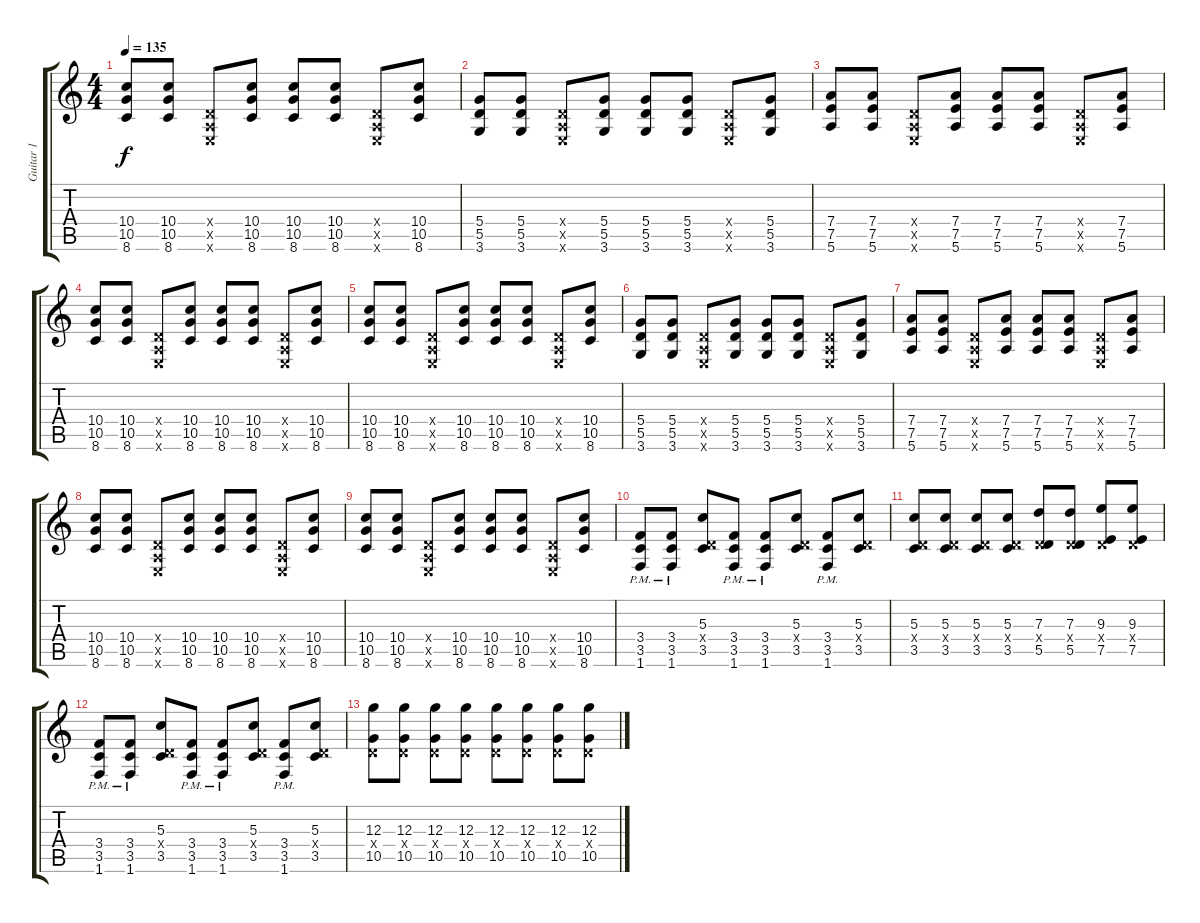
\track ("Guitar 1 " "Guitar 1 ") {instrument overdrivenguitar}
\staff {score tabs}
\tuning (E4 B3 G3 D3 A2 E2) {hide}
\ts (4 4)
\tempo 135
\clef g2
\ks c
(10.4 10.5 8.6).8{dy f} (10.4 10.5 8.6).8 (0.4{x} 0.5{x} 0.6{x}).8 (10.4 10.5 8.6).8 (10.4 10.5 8.6).8 (10.4 10.5 8.6).8 (0.4{x} 0.5{x} 0.6{x}).8 (10.4 10.5 8.6).8 |
(5.4 5.5 3.6).8 (5.4 5.5 3.6).8 (0.4{x} 0.5{x} 0.6{x}).8 (5.4 5.5 3.6).8 (5.4 5.5 3.6).8 (5.4 5.5 3.6).8 (0.4{x} 0.5{x} 0.6{x}).8 (5.4 5.5 3.6).8 |
(7.4 7.5 5.6).8 (7.4 7.5 5.6).8 (0.4{x} 0.5{x} 0.6{x}).8 (7.4 7.5 5.6).8 (7.4 7.5 5.6).8 (7.4 7.5 5.6).8 (0.4{x} 0.5{x} 0.6{x}).8 (7.4 7.5 5.6).8 |
(10.4 10.5 8.6).8 (10.4 10.5 8.6).8 (0.4{x} 0.5{x} 0.6{x}).8 (10.4 10.5 8.6).8 (10.4 10.5 8.6).8 (10.4 10.5 8.6).8 (0.4{x} 0.5{x} 0.6{x}).8 (10.4 10.5 8.6).8 |
(10.4 10.5 8.6).8 (10.4 10.5 8.6).8 (0.4{x} 0.5{x} 0.6{x}).8 (10.4 10.5 8.6).8 (10.4 10.5 8.6).8 (10.4 10.5 8.6).8 (0.4{x} 0.5{x} 0.6{x}).8 (10.4 10.5 8.6).8 |
(5.4 5.5 3.6).8 (5.4 5.5 3.6).8 (0.4{x} 0.5{x} 0.6{x}).8 (5.4 5.5 3.6).8 (5.4 5.5 3.6).8 (5.4 5.5 3.6).8 (0.4{x} 0.5{x} 0.6{x}).8 (5.4 5.5 3.6).8 |
(7.4 7.5 5.6).8 (7.4 7.5 5.6).8 (0.4{x} 0.5{x} 0.6{x}).8 (7.4 7.5 5.6).8 (7.4 7.5 5.6).8 (7.4 7.5 5.6).8 (0.4{x} 0.5{x} 0.6{x}).8 (7.4 7.5 5.6).8 |
(10.4 10.5 8.6).8 (10.4 10.5 8.6).8 (0.4{x} 0.5{x} 0.6{x}).8 (10.4 10.5 8.6).8 (10.4 10.5 8.6).8 (10.4 10.5 8.6).8 (0.4{x} 0.5{x} 0.6{x}).8 (10.4 10.5 8.6).8 |
(10.4 10.5 8.6).8 (10.4 10.5 8.6).8 (0.4{x} 0.5{x} 0.6{x}).8 (10.4 10.5 8.6).8 (10.4 10.5 8.6).8 (10.4 10.5 8.6).8 (0.4{x} 0.5{x} 0.6{x}).8 (10.4 10.5 8.6).8 |
(3.4{pm} 3.5{pm} 1.6{pm}).8 (3.4{pm} 3.5{pm} 1.6{pm}).8 (5.3 0.4{x} 3.5).8 (3.4{pm} 3.5{pm} 1.6{pm}).8 (3.4{pm} 3.5{pm} 1.6{pm}).8 (5.3 0.4{x} 3.5).8 (3.4{pm} 3.5{pm} 1.6{pm}).8 (5.3 0.4{x} 3.5).8 |
(5.3 0.4{x} 3.5).8 (5.3 0.4{x} 3.5).8 (5.3 0.4{x} 3.5).8 (5.3 0.4{x} 3.5).8 (7.3 0.4{x} 5.5).8 (7.3 0.4{x} 5.5).8 (9.3 0.4{x} 7.5).8 (9.3 0.4{x} 7.5).8 |
(3.4{pm} 3.5{pm} 1.6{pm}).8 (3.4{pm} 3.5{pm} 1.6{pm}).8 (5.3 0.4{x} 3.5).8 (3.4{pm} 3.5{pm} 1.6{pm}).8 (3.4{pm} 3.5{pm} 1.6{pm}).8 (5.3 0.4{x} 3.5).8 (3.4{pm} 3.5{pm} 1.6{pm}).8 (5.3 0.4{x} 3.5).8 |
(12.3 0.4{x} 10.5).8 (12.3 0.4{x} 10.5).8 (12.3 0.4{x} 10.5).8 (12.3 0.4{x} 10.5).8 (12.3 0.4{x} 10.5).8 (12.3 0.4{x} 10.5).8 (12.3 0.4{x} 10.5).8 (12.3 0.4{x} 10.5).8
